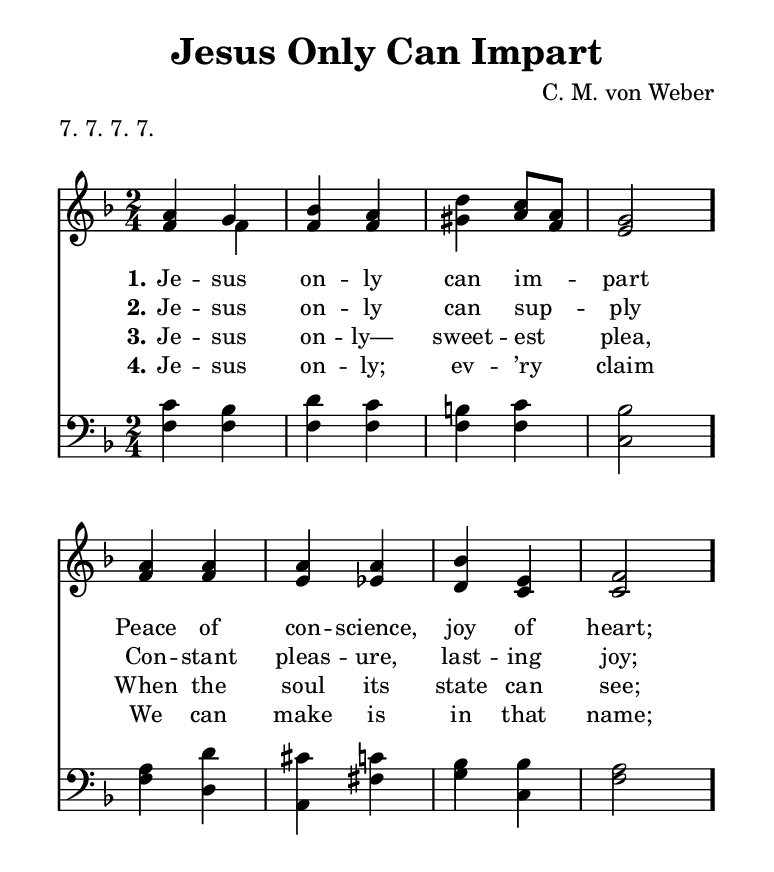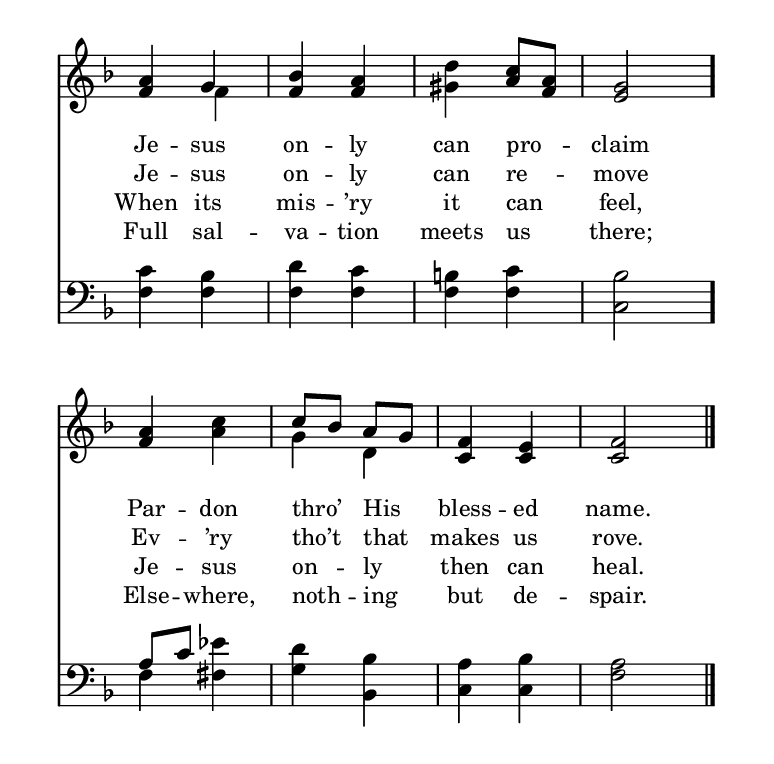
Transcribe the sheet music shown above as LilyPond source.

\include "common/global.ily"
\paper {
  \include "common/paper.ily"
  ragged-bottom = ##t
  ragged-last-bottom = ##t
  systems-per-page = #(cond (is-eogsized 2) (#t #f))
  %page-count = ##f
}

\header{
  hymnnumber = "24"
  title = "Jesus Only Can Impart"
  tunename = "Weber"
  meter = "7. 7. 7. 7. "
  %poet = ""
  composer = "C. M. von Weber"
  %copyright = ""
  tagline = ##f
}

% for fermata in MIDI
ta = { \tempo 4=80 }
tb = { \tempo 4=40 }

patternAA = { c4      c4 | c4 c4           | c4 c8[ c8] | c2 }
patternAB = { c4      c4 | c4 c4           | c4 c4      | c2 }
patternAC = { c4      c4 | c8[ c8] c8[ c8] | c4 c4      | c2 }
patternAD = { c8[ c8] c4 | c4 c4           | c4 c4      | c2 }

global = {
  \include "common/overrides.ily"
  \override Staff.TimeSignature.style = #'numbered
  \time 2/4
  \override Score.MetronomeMark.transparent = ##t % hide all fermata changes too
  \ta
  \key f \major
  %\partial 4
  \autoBeamOff
}

notesSoprano = {
\global
\relative c'' {

  \changePitch \patternAA { a g | bes a     | d c a  | g }
  \changePitch \patternAB { a a | a a       | bes e, | f }
  \changePitch \patternAA { a g | bes a     | d c a  | g }
  \changePitch \patternAC { a c | c bes a g | f e    | f }

  \bar "|."

}
}

notesAlto = {
\global
\relative e' {

  \changePitch \patternAA { f f | f f   | gis a f | e }
  \changePitch \patternAB { f f | e ees | d c     | c }
  \changePitch \patternAA { f f | f f   | gis a f | e }
  \changePitch \patternAB { f a | g d   | c c     | c }

}
}

notesTenor = {
\global
\relative a {

  \changePitch \patternAB { c bes   | d c   | b c     | bes }
  \changePitch \patternAB { a d     | cis c | bes bes | a   }
  \changePitch \patternAB { c bes   | d c   | b c     | bes }
  \changePitch \patternAD { a c ees | d bes | a bes   | a   }

}
}

notesBass = {
\global
\relative f {

  \changePitch \patternAB { f f   | f f    | f f  | c }
  \changePitch \patternAB { f d   | a fis' | g c, | f }
  \changePitch \patternAB { f f   | f f    | f f  | c }
  \changePitch \patternAB { f fis | g bes, | c c  | f }

}
}

wordsA = \lyricmode {
\set stanza = "1."

Je -- sus on -- ly can im -- part \bar "."
Peace of con -- science, joy of heart; \bar "." \break
Je -- sus on -- ly can pro -- claim \bar "."
Par -- don thro’ His bless -- ed name. \bar "." \break

}

wordsB = \lyricmode {
\set stanza = "2."

Je -- sus on -- ly can sup -- ply
Con -- stant pleas -- ure, last -- ing joy;
Je -- sus on -- ly can re -- move
Ev -- ’ry tho’t that makes us rove.

}

wordsC = \lyricmode {
\set stanza = "3."

Je -- sus on -- ly— sweet -- est plea,
When the soul its state can see;
When its mis -- ’ry it can feel,
Je -- sus on -- ly then can heal.

}

wordsD = \lyricmode {
\set stanza = "4."

Je -- sus on -- ly; ev -- ’ry claim
We can make is in that name;
Full sal -- va -- tion meets us there;
Else -- where, noth -- ing but de -- spair.

}

\score {
  \context ChoirStaff <<
    \context Staff = upper <<
      \set ChoirStaff.systemStartDelimiter = #'SystemStartBar
      \partcombine #'(2 . 9) \notesSoprano \notesAlto
      \context NullVoice = sopranos { \voiceOne << \notesSoprano >> }
      \context NullVoice = altos { \voiceTwo << \notesAlto >> }
      \context Lyrics = one   \lyricsto sopranos \wordsA
      \context Lyrics = two   \lyricsto sopranos \wordsB
      \context Lyrics = three \lyricsto sopranos \wordsC
      \context Lyrics = four  \lyricsto sopranos \wordsD
      %\context Lyrics = five  \lyricsto sopranos \wordsE
    >>
    \context Staff = men <<
      \clef bass
      \partcombine #'(2 . 9) \notesTenor \notesBass
      \context NullVoice = tenors { \voiceOne << \notesTenor >> }
      \context NullVoice = basses { \voiceTwo << \notesBass >> }
    >>
  >>
  \layout {
    \include "common/layout.ily"
  }
  \midi{
    \include "common/midi.ily"
  }
}

\version "2.19.49"  % necessary for upgrading to future LilyPond versions.

% vi:set et ts=2 sw=2 ai nocindent syntax=lilypond:
